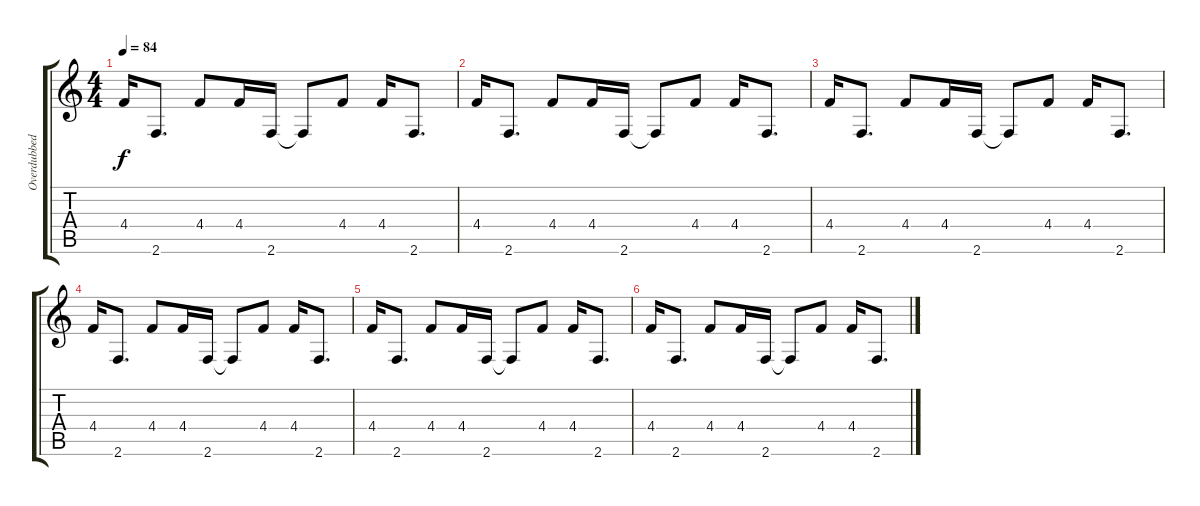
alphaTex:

\track ("Overdubbed Guitar (Morello)" "Overdubbed") {instrument distortionguitar}
\staff {score tabs}
\tuning (Eb4 Bb3 Gb3 Db3 Ab2 Eb2) {hide}
\ts (4 4)
\tempo 84
\clef g2
\ks c
4.4.16{dy f} 2.6.8{d} 4.4.8 4.4.16 2.6.16 2.6{t}.8 4.4.8 4.4.16 2.6.8{d} |
4.4.16 2.6.8{d} 4.4.8 4.4.16 2.6.16 2.6{t}.8 4.4.8 4.4.16 2.6.8{d} |
4.4.16 2.6.8{d} 4.4.8 4.4.16 2.6.16 2.6{t}.8 4.4.8 4.4.16 2.6.8{d} |
4.4.16 2.6.8{d} 4.4.8 4.4.16 2.6.16 2.6{t}.8 4.4.8 4.4.16 2.6.8{d} |
4.4.16 2.6.8{d} 4.4.8 4.4.16 2.6.16 2.6{t}.8 4.4.8 4.4.16 2.6.8{d} |
4.4.16 2.6.8{d} 4.4.8 4.4.16 2.6.16 2.6{t}.8 4.4.8 4.4.16 2.6.8{d}
